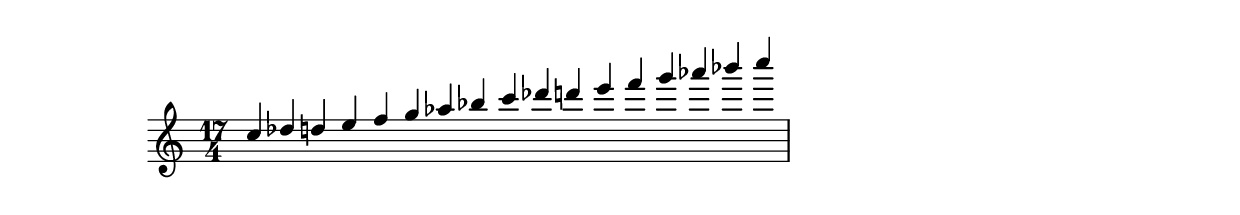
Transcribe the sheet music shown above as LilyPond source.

\version "2.18.2" \score { \new Staff << \new Voice { \set midiInstrument = #"piano" \voiceOne
 \key c \major \time 17/4
\override Voice.TextScript.font-size = #-4
 { c'' des'' d'' e'' f'' g'' aes'' bes'' c''' des''' d''' e''' f''' g''' aes''' bes''' c''''  } 
 } >> \layout { } \midi { \context { \Staff \remove "Staff_performer" }
\context { \Voice \consists "Staff_performer" } \tempo 2 = 60 } }
\paper{oddHeaderMarkup = ##f oddFooterMarkup = ##f}
